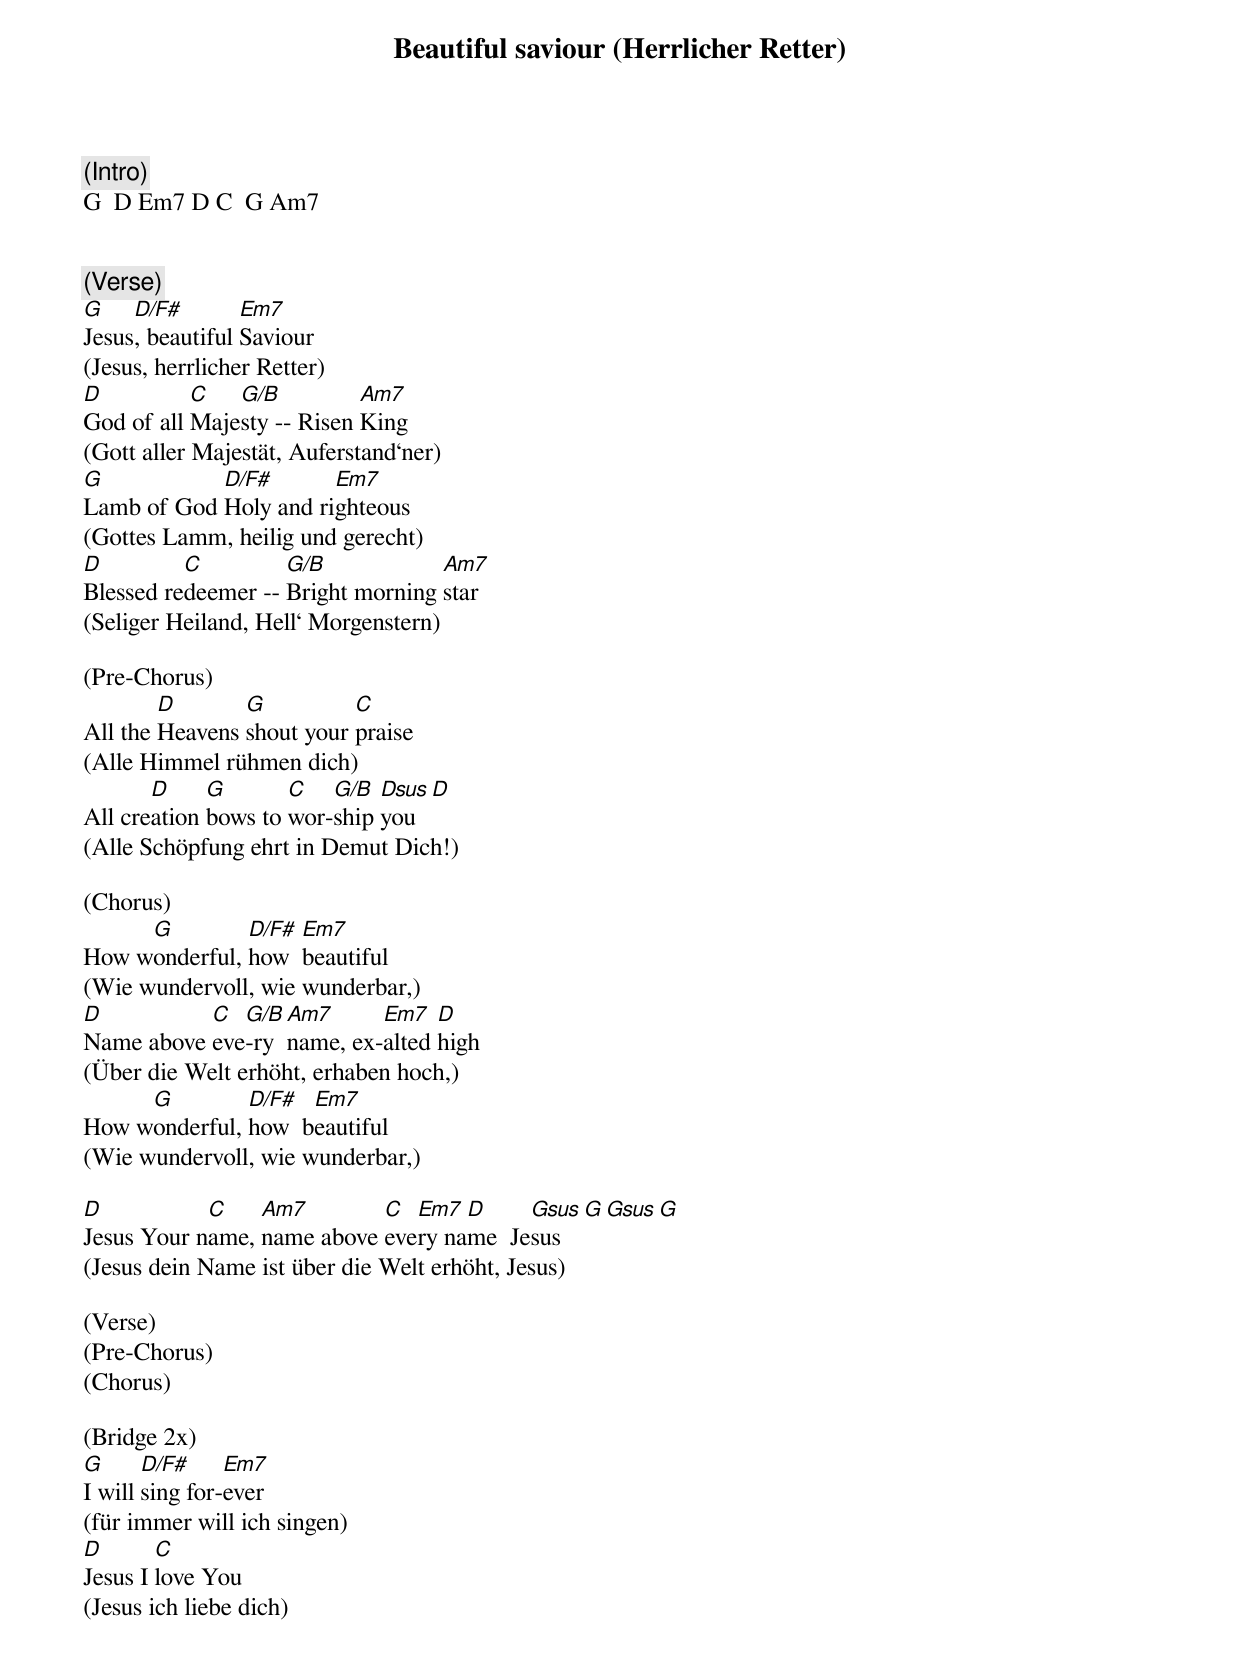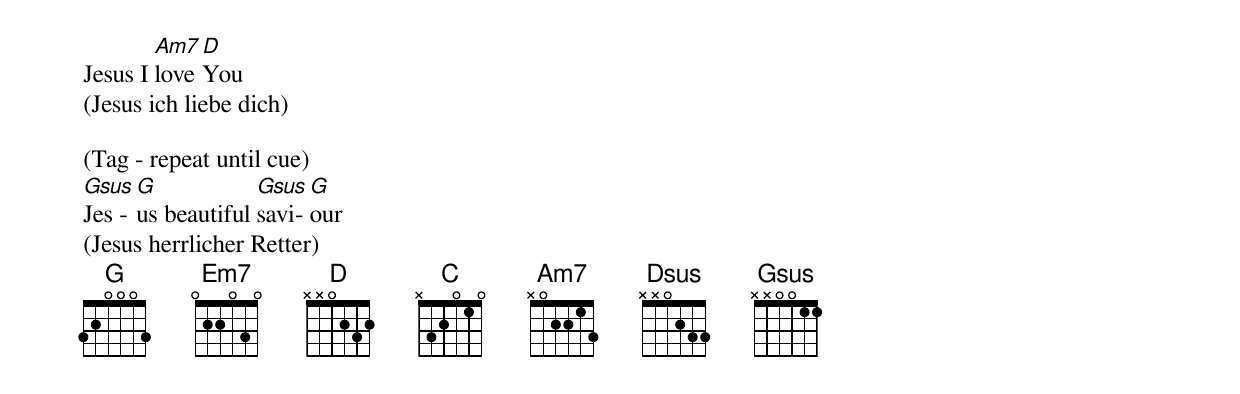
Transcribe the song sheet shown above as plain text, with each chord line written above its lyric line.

Beautiful saviour (Herrlicher Retter)
CCLI: 4807892

(Intro)
G  D Em7 D C  G Am7


(Verse)
G    D/F#        Em7
Jesus, beautiful Saviour
(Jesus, herrlicher Retter)
D          C   G/B          Am7
God of all Majesty -- Risen King
(Gott aller Majestät, Auferstand‘ner)
G           D/F#       Em7
Lamb of God Holy and righteous
(Gottes Lamm, heilig und gerecht)
D         C         G/B            Am7
Blessed redeemer -- Bright morning star
(Seliger Heiland, Hell‘ Morgenstern)

(Pre-Chorus)
        D       G          C
All the Heavens shout your praise
(Alle Himmel rühmen dich)
       D     G       C   G/B  Dsus D
All creation bows to wor-ship you
(Alle Schöpfung ehrt in Demut Dich!)

(Chorus)
     G         D/F# Em7
How wonderful, how  beautiful
(Wie wundervoll, wie wunderbar,)
D          C  G/B  Am7      Em7   D
Name above eve-ry  name, ex-alted high
(Über die Welt erhöht, erhaben hoch,)
     G         D/F#  Em7
How wonderful, how  beautiful
(Wie wundervoll, wie wunderbar,)

D           C    Am7        C  Em7  D     Gsus  G  Gsus  G
Jesus Your name, name above every name  Jesus
(Jesus dein Name ist über die Welt erhöht, Jesus)

(Verse)
(Pre-Chorus)
(Chorus)

(Bridge 2x)
G      D/F#     Em7
I will sing for-ever
(für immer will ich singen)
D       C
Jesus I love You
(Jesus ich liebe dich)
        Am7  D
Jesus I love You
(Jesus ich liebe dich)

(Tag - repeat until cue)
Gsus G            Gsus G
Jes -us beautiful savi-our
(Jesus herrlicher Retter)
